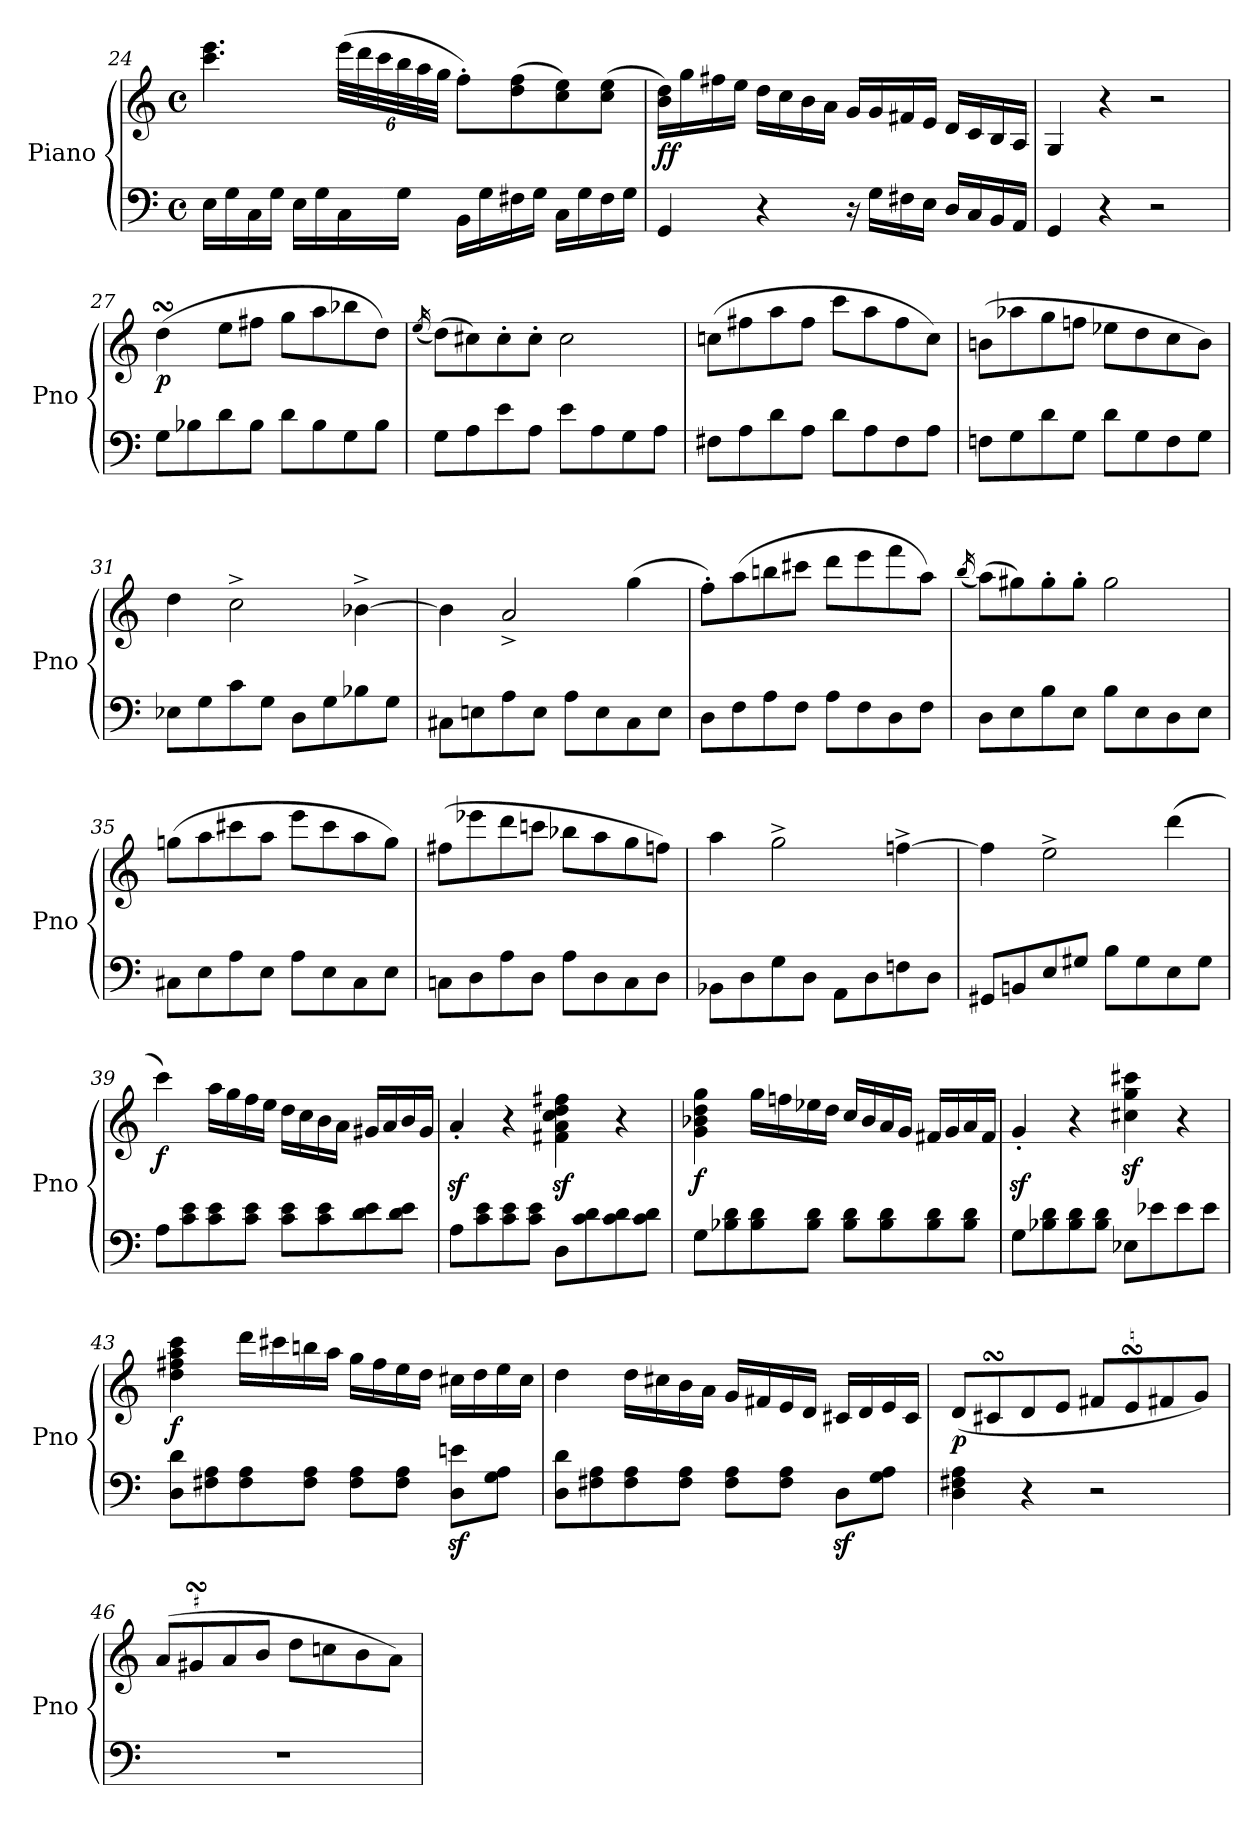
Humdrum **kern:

**kern	**kern	**dynam
*part1	*part1	*part1
*staff2	*staff1	*staff1/2
*I"Piano	*	*
*I'Pno	*	*
*clefF4	*clefG2	*
*k[]	*k[]	*
*M4/4	*M4/4	*
*met(c)	*met(c)	*
=24	=24	=24
16E\LL	4.ccc\ 4.eee\	.
16G\	.	.
16C\	.	.
16G\JJ	.	.
16E\LL	.	.
16G\	.	.
*	*Xbrackettup	*
16C\	(>48eee\LLL	.
.	48ddd\	.
.	48ccc\	.
16G\JJ	48bb\	.
.	48aa\	.
.	48gg\JJJ	.
16BB\LL	8ff'\L)	.
16G\	.	.
16F#X\	(>8dd\ 8ff\	.
16G\JJ	.	.
16C\LL	8cc\ 8ee\)	.
16G\	.	.
16F#\	(>8cc\ 8ee\J	.
16G\JJ	.	.
!!LO:LB:g=z
=25	=25	=25
!	!	!LO:DY:b
4GG/	16b\ 16dd\LL)	ff
.	16gg\	.
.	16ff#X\	.
.	16ee\JJ	.
4r	16dd\LL	.
.	16cc\	.
.	16b\	.
.	16a\JJ	.
16r	16g/LL	.
16G\LL	16g/	.
16F#X\	16f#X/	.
16E\JJ	16e/JJ	.
16D/LL	16d/LL	.
16C/	16c/	.
16BB/	16B/	.
16AA/JJ	16A/JJ	.
=26	=26	=26
4GG/	4G/	.
4r	4r	.
2r	2r	.
=27	=27	=27
!	!	!LO:DY:b
8G\L	(<4ddsSSS\	p
8B-X\	.	.
8d\	8ee\L	.
8B-\J	8ff#X\J	.
8d\L	8gg\L	.
8B-\	8aa\	.
8G\	8bb-X\	.
8B-\J	8dd\J)	.
=28	=28	=28
.	(<16qee/	.
8G\L	(>8dd\L)	.
8A\	8cc#X\)	.
8e\	8cc#'\	.
8A\J	8cc#'\J	.
8e\L	2cc#\	.
8A\	.	.
8G\	.	.
8A\J	.	.
!!LO:LB:g=z
=29	=29	=29
8F#X\L	(>8ccn\L	.
8A\	8ff#X\	.
8d\	8aa\	.
8A\J	8ff#\J	.
8d\L	8ccc\L	.
8A\	8aa\	.
8F#\	8ff#\	.
8A\J	8cc\J)	.
=30	=30	=30
8Fn\L	(>8bn\L	.
8G\	8aa-X\	.
8d\	8gg\	.
8G\J	8ffn\J	.
8d\L	8ee-X\L	.
8G\	8dd\	.
8F\	8cc\	.
8G\J	8b\J)	.
=31	=31	=31
8E-X\L	4dd\	.
8G\	.	.
8c\	2cc^\	.
8G\J	.	.
8D\L	.	.
8G\	.	.
8B-X\	[4b-X^\	.
8G\J	.	.
=32	=32	=32
8C#X\L	4b-\]	.
8En\	.	.
8A\	2a^/	.
8E\J	.	.
8A\L	.	.
8E\	.	.
8C#\	(>4gg\	.
8E\J	.	.
!!LO:LB:g=z
=33	=33	=33
8D\L	8ff'\L)	.
8F\	(>8aa\	.
8A\	8bbn\	.
8F\J	8ccc#X\J	.
8A\L	8ddd\L	.
8F\	8eee\	.
8D\	8fff\	.
8F\J	8aa\J)	.
=34	=34	=34
.	(<16qbb/	.
8D\L	(>8aa\L)	.
8E\	8gg#X\)	.
8B\	8gg#'\	.
8E\J	8gg#'\J	.
8B\L	2gg#\	.
8E\	.	.
8D\	.	.
8E\J	.	.
=35	=35	=35
8C#X\L	(>8ggn\L	.
8E\	8aa\	.
8A\	8ccc#X\	.
8E\J	8aa\J	.
8A\L	8eee\L	.
8E\	8ccc#\	.
8C#\	8aa\	.
8E\J	8gg\J)	.
=36	=36	=36
8Cn\L	(>8ff#X\L	.
8D\	8eee-X\	.
8A\	8ddd\	.
8D\J	8cccn\J	.
8A\L	8bb-X\L	.
8D\	8aa\	.
8C\	8gg\	.
8D\J	8ffn\J)	.
!!LO:PB:g=z
=37	=37	=37
8BB-X\L	4aa\	.
8D\	.	.
8G\	2gg^\	.
8D\J	.	.
8AA\L	.	.
8D\	.	.
8Fn\	[4ffn^\	.
8D\J	.	.
=38	=38	=38
8GG#X/L	4ff\]	.
8BBn/	.	.
8E/	2ee^\	.
8G#X/J	.	.
8B\L	.	.
8G#\	.	.
8E\	(>4ddd\	.
8G#\J	.	.
=39	=39	=39
!	!	!LO:DY:b
8A\L	4ccc\)	f
8c\ 8e\	.	.
8c\ 8e\	16aa\LL	.
.	16gg\	.
8c\ 8e\J	16ff\	.
.	16ee\JJ	.
8c\ 8e\L	16dd\LL	.
.	16cc\	.
8c\ 8e\	16b\	.
.	16a\JJ	.
8d\ 8e\	16g#X/LL	.
.	16a/	.
8d\ 8e\J	16b/	.
.	16g#/JJ	.
=40	=40	=40
8A\L	4az<'/	.
8c\ 8e\	.	.
8c\ 8e\	4r	.
8c\ 8e\J	.	.
8D\L	4f#X\z< 4a\z< 4cc\z< 4dd\z< 4ff#X\z<	.
8c\ 8d\	.	.
8c\ 8d\	4r	.
8c\ 8d\J	.	.
!!LO:LB:g=z
=41	=41	=41
!	!	!LO:DY:b
8G\L	4g\ 4b-X\ 4dd\ 4gg\	f
8B-X\ 8d\	.	.
8B-\ 8d\	16gg\LL	.
.	16ffn\	.
8B-\ 8d\J	16ee-X\	.
.	16dd\JJ	.
8B-\ 8d\L	16cc/LL	.
.	16b-/	.
8B-\ 8d\	16a/	.
.	16g/JJ	.
8B-\ 8d\	16f#X/LL	.
.	16g/	.
8B-\ 8d\J	16a/	.
.	16f#/JJ	.
=42	=42	=42
8G\L	4gz<'/	.
8B-X\ 8d\	.	.
8B-\ 8d\	4r	.
8B-\ 8d\J	.	.
8E-X\L	4cc#X\z< 4gg\z< 4ccc#X\z<	.
8e-X\	.	.
8e-\	4r	.
8e-\J	.	.
!!LO:LB:g=z
=43	=43	=43
!	!	!LO:DY:b
8D\ 8d\L	4dd\ 4ff#X\ 4aa\ 4ccc\	f
8F#X\ 8A\	.	.
8F#\ 8A\	16ddd\LL	.
.	16ccc#X\	.
8F#\ 8A\J	16bbn\	.
.	16aa\JJ	.
8F#\ 8A\L	16gg\LL	.
.	16ff#\	.
8F#\ 8A\J	16ee\	.
.	16dd\JJ	.
8D\z< 8en\z<L	16cc#X\LL	.
.	16dd\	.
8G\ 8A\J	16ee\	.
.	16cc#\JJ	.
=44	=44	=44
8D\ 8d\L	4dd\	.
8F#X\ 8A\	.	.
8F#\ 8A\	16dd\LL	.
.	16cc#X\	.
8F#\ 8A\J	16b\	.
.	16a\JJ	.
8F#\ 8A\L	16g/LL	.
.	16f#X/	.
8F#\ 8A\J	16e/	.
.	16d/JJ	.
8Dz<\L	16c#X/LL	.
.	16d/	.
8G\ 8A\J	16e/	.
.	16c#/JJ	.
=45	=45	=45
*	*^	*
!	!	!	!LO:DY:b
4D\ 4F#X\ 4A\	(>8d/L	2..ryy	p
.	8c#XsSsS/	.	.
4r	8d/	.	.
.	8e/J	.	.
2r	8f#X/L	.	.
.	8esSsS/	.	.
.	8f#/	.	.
.	8g/J)	8gyy	.
!!LO:LB:g=z	!!
=46	=46	=46	=46
1r	(>8a/L	4ryy	.
.	8g#XsSsS/	.	.
.	8a/	8aLyy	.
.	8b/J	8bJyy	.
.	8dd\L	2ryy	.
.	8ccn\	.	.
.	8b\	.	.
.	8a\J)	.	.
*	*v	*v	*
=	=	=
*-	*-	*-
